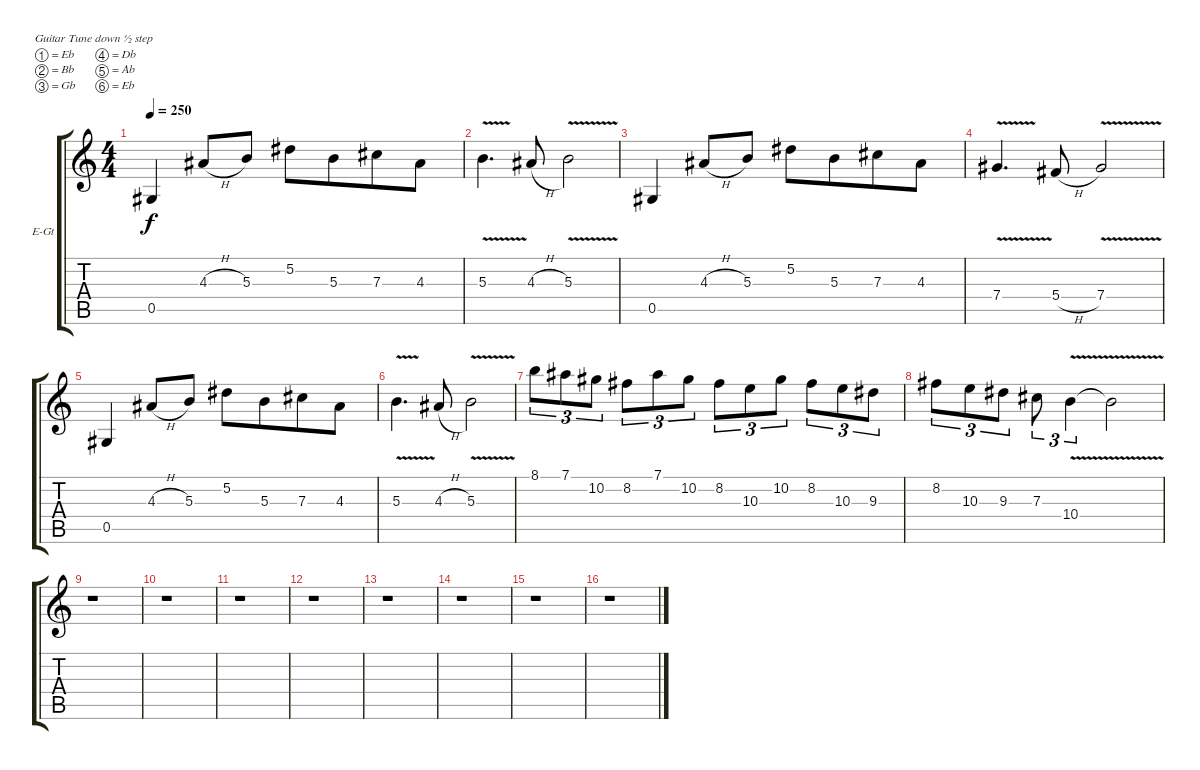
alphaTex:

\bracketExtendMode groupsimilarinstruments
\firstSystemTrackNameOrientation horizontal
\otherSystemsTrackNameOrientation horizontal
\track ("Gitár 2 (Yngwie Malmsteen)" "E-Gt") {instrument distortionguitar}
\staff {score tabs}
\tuning (Eb4 Bb3 Gb3 Db3 Ab2 Eb2)
\ts (4 4)
\tempo 250
\clef g2
\ks c
0.5.4{dy f} 4.3{h}.8 5.3.8 5.2.8 5.3.8{beam merge} 7.3.8 4.3.8 |
5.3{v}.4{d} 4.3{h}.8 5.3{v}.2 |
0.5.4 4.3{h}.8 5.3.8 5.2.8 5.3.8{beam merge} 7.3.8 4.3.8 |
7.4{v}.4{d} 5.4{h}.8 7.4{v}.2 |
0.5.4 4.3{h}.8 5.3.8 5.2.8 5.3.8{beam merge} 7.3.8 4.3.8 |
5.3{v}.4{d} 4.3{h}.8 5.3{v}.2 |
8.1.8{tu (3 2)} 7.1.8{tu (3 2)} 10.2.8{tu (3 2)} 8.2.8{tu (3 2)} 7.1.8{tu (3 2)} 10.2.8{tu (3 2)} 8.2.8{tu (3 2)} 10.3.8{tu (3 2)} 10.2.8{tu (3 2)} 8.2.8{tu (3 2)} 10.3.8{tu (3 2)} 9.3.8{tu (3 2)} |
8.2.8{tu (3 2)} 10.3.8{tu (3 2)} 9.3.8{tu (3 2)} 7.3.8{tu (3 2)} 10.4{v}.4{tu (3 2)} 10.4{v t}.2 |
r.1 |
r.1 |
r.1 |
r.1 |
r.1 |
r.1 |
r.1 |
r.1
